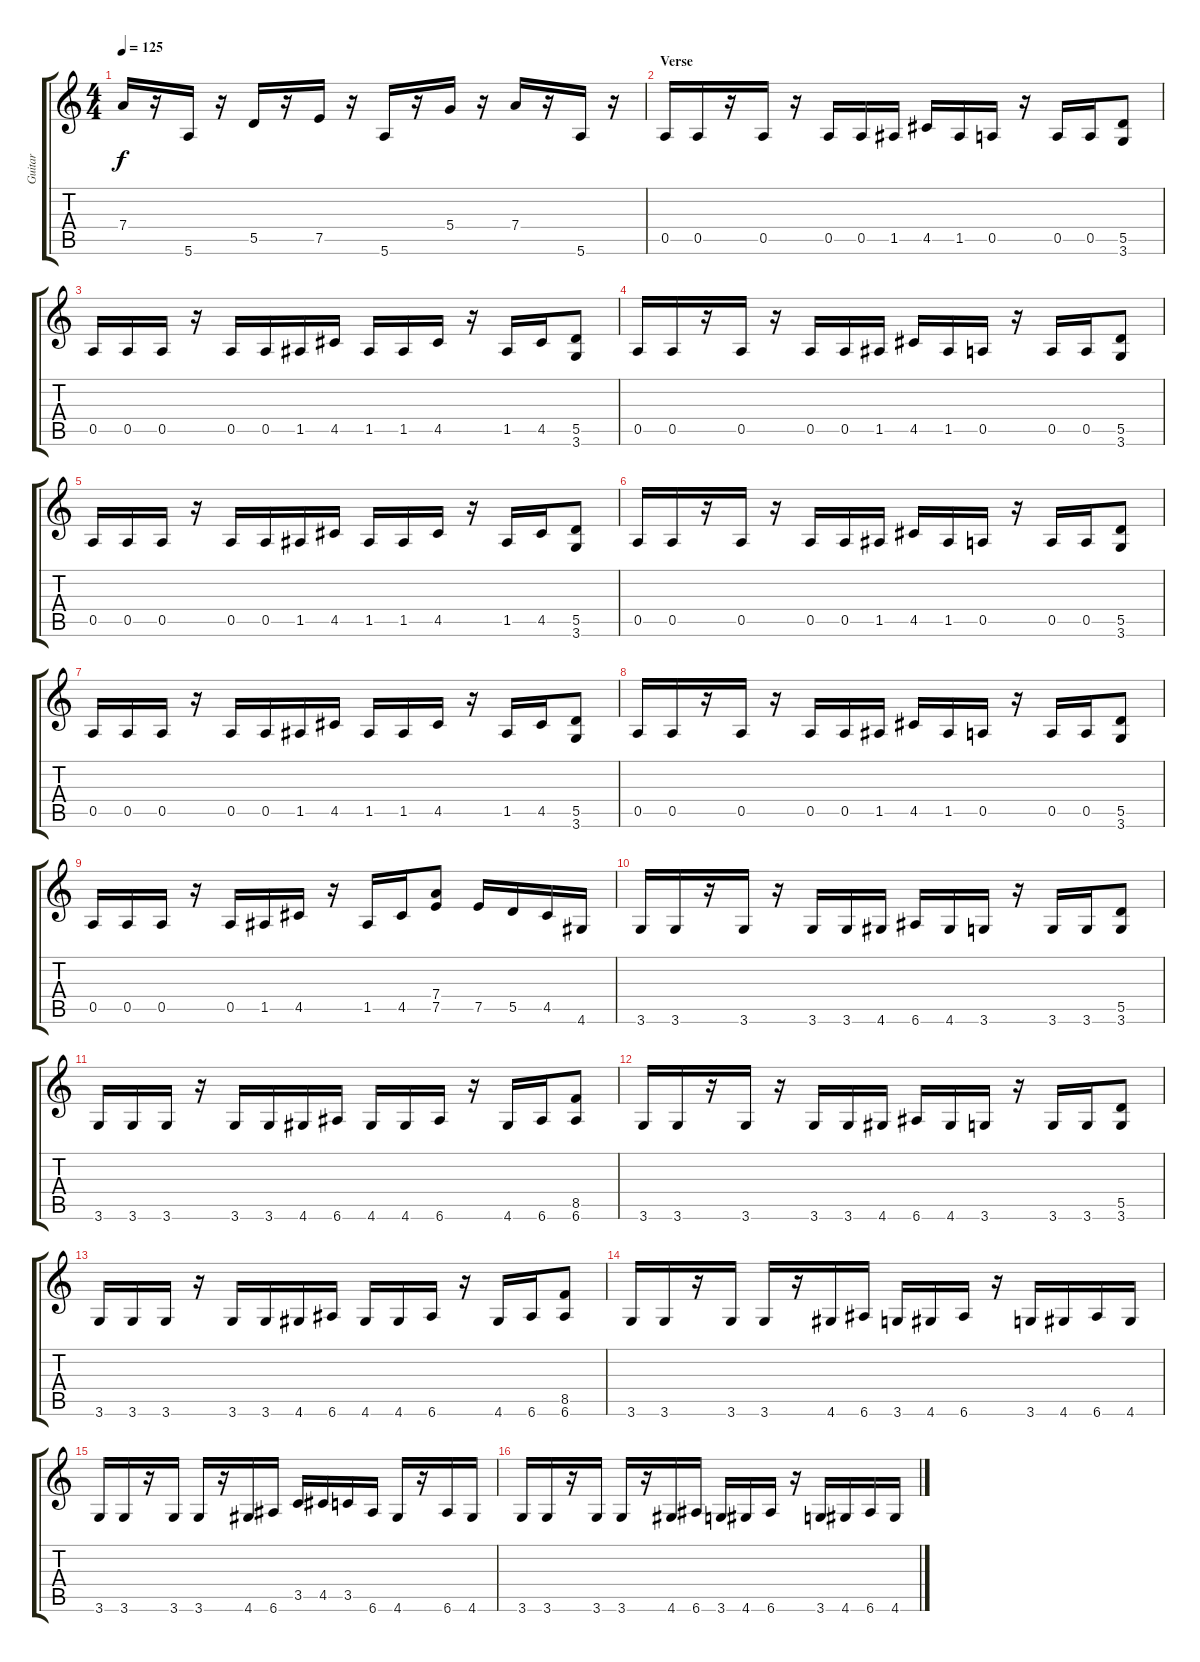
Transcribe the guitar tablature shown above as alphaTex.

\track ("Guitar" "Guitar") {instrument overdrivenguitar}
\staff {score tabs}
\tuning (E4 B3 G3 D3 A2 E2) {hide}
\ts (4 4)
\tempo 125
\clef g2
\ks c
7.4.16{dy f} r.16 5.6.16 r.16 5.5.16 r.16 7.5.16 r.16 5.6.16 r.16 5.4.16 r.16 7.4.16 r.16 5.6.16 r.16 |
\section ("" "Verse")
0.5.16 0.5.16 r.16 0.5.16 r.16 0.5.16 0.5.16 1.5.16 4.5.16 1.5.16 0.5.16 r.16 0.5.16 0.5.16 (5.5 3.6).8 |
0.5.16 0.5.16 0.5.16 r.16 0.5.16 0.5.16 1.5.16 4.5.16 1.5.16 1.5.16 4.5.16 r.16 1.5.16 4.5.16 (5.5 3.6).8 |
0.5.16 0.5.16 r.16 0.5.16 r.16 0.5.16 0.5.16 1.5.16 4.5.16 1.5.16 0.5.16 r.16 0.5.16 0.5.16 (5.5 3.6).8 |
0.5.16 0.5.16 0.5.16 r.16 0.5.16 0.5.16 1.5.16 4.5.16 1.5.16 1.5.16 4.5.16 r.16 1.5.16 4.5.16 (5.5 3.6).8 |
0.5.16 0.5.16 r.16 0.5.16 r.16 0.5.16 0.5.16 1.5.16 4.5.16 1.5.16 0.5.16 r.16 0.5.16 0.5.16 (5.5 3.6).8 |
0.5.16 0.5.16 0.5.16 r.16 0.5.16 0.5.16 1.5.16 4.5.16 1.5.16 1.5.16 4.5.16 r.16 1.5.16 4.5.16 (5.5 3.6).8 |
0.5.16 0.5.16 r.16 0.5.16 r.16 0.5.16 0.5.16 1.5.16 4.5.16 1.5.16 0.5.16 r.16 0.5.16 0.5.16 (5.5 3.6).8 |
0.5.16 0.5.16 0.5.16 r.16 0.5.16 1.5.16 4.5.16 r.16 1.5.16 4.5.16 (7.4 7.5).8 7.5.16 5.5.16 4.5.16 4.6.16 |
3.6.16 3.6.16 r.16 3.6.16 r.16 3.6.16 3.6.16 4.6.16 6.6.16 4.6.16 3.6.16 r.16 3.6.16 3.6.16 (5.5 3.6).8 |
3.6.16 3.6.16 3.6.16 r.16 3.6.16 3.6.16 4.6.16 6.6.16 4.6.16 4.6.16 6.6.16 r.16 4.6.16 6.6.16 (8.5 6.6).8 |
3.6.16 3.6.16 r.16 3.6.16 r.16 3.6.16 3.6.16 4.6.16 6.6.16 4.6.16 3.6.16 r.16 3.6.16 3.6.16 (5.5 3.6).8 |
3.6.16 3.6.16 3.6.16 r.16 3.6.16 3.6.16 4.6.16 6.6.16 4.6.16 4.6.16 6.6.16 r.16 4.6.16 6.6.16 (8.5 6.6).8 |
3.6.16 3.6.16 r.16 3.6.16 3.6.16 r.16 4.6.16 6.6.16 3.6.16 4.6.16 6.6.16 r.16 3.6.16 4.6.16 6.6.16 4.6.16 |
3.6.16 3.6.16 r.16 3.6.16 3.6.16 r.16 4.6.16 6.6.16 3.5.16 4.5.16 3.5.16 6.6.16 4.6.16 r.16 6.6.16 4.6.16 |
3.6.16 3.6.16 r.16 3.6.16 3.6.16 r.16 4.6.16 6.6.16 3.6.16 4.6.16 6.6.16 r.16 3.6.16 4.6.16 6.6.16 4.6.16
